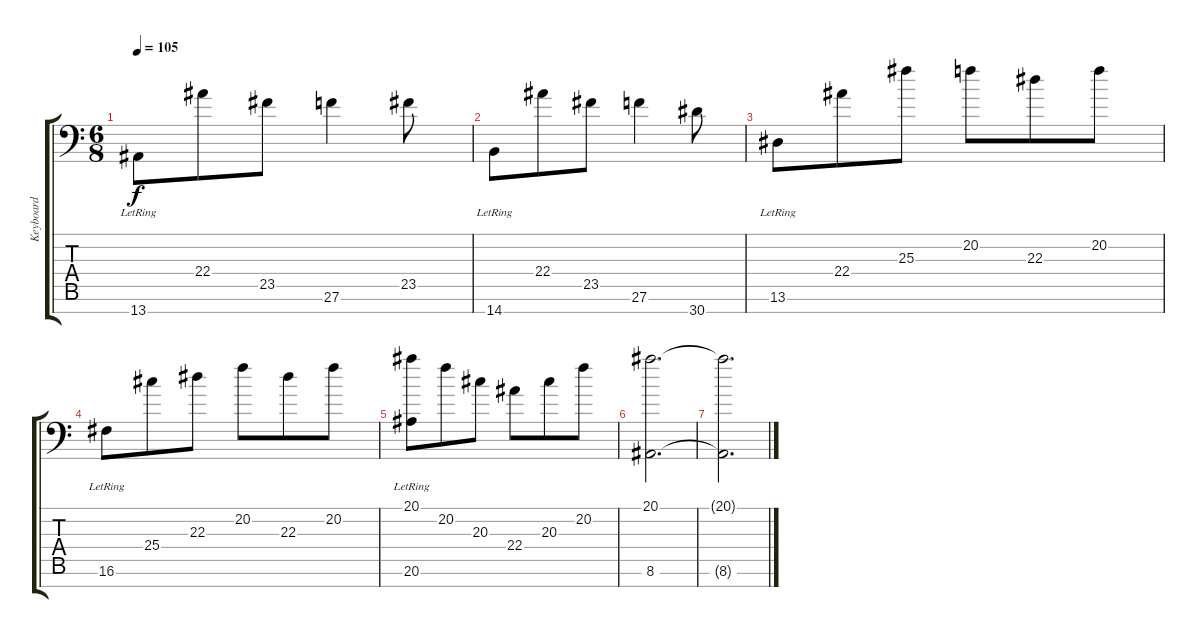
\track ("Keyboard" "Keyboard") {instrument acousticgrandpiano}
\staff {score tabs}
\tuning (D4 A3 F3 C3 G2 D2 A1) {hide}
\ts (6 8)
\tempo 105
\clef f4
\ks c
13.7{lr}.8{dy f} 22.4.8 23.5.8 27.6.4 23.5.8 |
14.7{lr}.8 22.4.8 23.5.8 27.6.4 30.7.8 |
13.6{lr}.8 22.4.8 25.3.8 20.2.8 22.3.8 20.2.8 |
16.6{lr}.8 25.4.8 22.3.8 20.2.8 22.3.8 20.2.8 |
(20.1 20.6{lr}).8 20.2.8 20.3.8 22.4.8 20.3.8 20.2.8 |
(20.1 8.6).2{d} |
(20.1{t} 8.6{t}).2{d}
